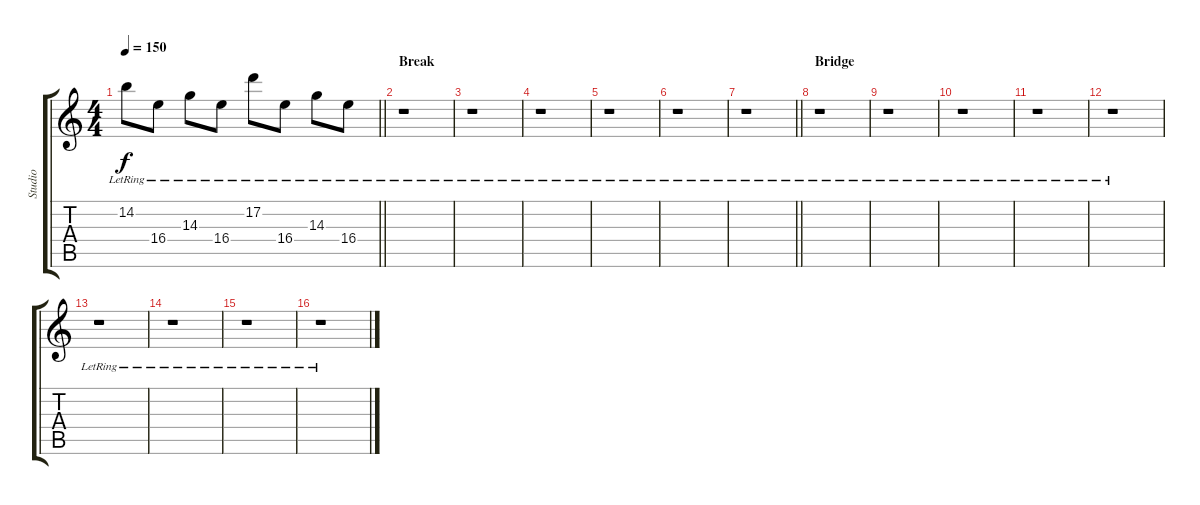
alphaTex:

\track ("Studio" "Studio") {instrument electricguitarjazz}
\staff {score tabs}
\tuning (D4 A3 F3 C3 G2 C2) {hide}
\ts (4 4)
\tempo 150
\clef g2
\barLineRight lightlight
\ks c
14.2{lr}.8{dy f} 16.4{lr}.8 14.3{lr}.8 16.4{lr}.8 17.2{lr}.8 16.4{lr}.8 14.3{lr}.8 16.4{lr}.8 |
\section ("" "Break")
r.1 |
r.1 |
r.1 |
r.1 |
r.1 |
\barLineRight lightlight
r.1 |
\section ("" "Bridge")
r.1 |
r.1 |
r.1 |
r.1 |
r.1 |
r.1 |
r.1 |
r.1 |
r.1
